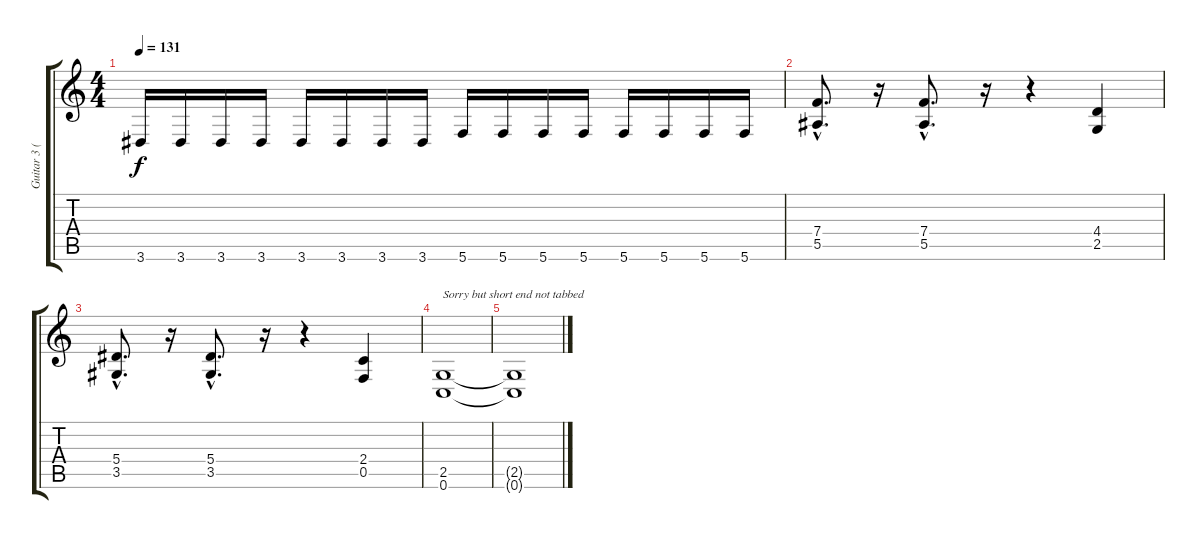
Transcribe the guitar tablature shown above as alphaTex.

\track ("Guitar 3 (6 strings)" "Guitar 3 (") {instrument distortionguitar}
\staff {score tabs}
\tuning (C4 G3 Eb3 Bb2 F2 C2) {hide}
\ts (4 4)
\tempo 131
\clef g2
\ks c
3.6.16{dy f} 3.6.16 3.6.16 3.6.16 3.6.16 3.6.16 3.6.16 3.6.16 5.6.16 5.6.16 5.6.16 5.6.16 5.6.16 5.6.16 5.6.16 5.6.16 |
(7.4{hac} 5.5{hac}).8{d volume 8} r.16 (7.4{hac} 5.5{hac}).8{d} r.16 r.4 (4.4 2.5).4 |
(5.4{hac} 3.5{hac}).8{d} r.16 (5.4{hac} 3.5{hac}).8{d} r.16 r.4 (2.4 0.5).4 |
(2.5 0.6).1{txt "Sorry but short end not tabbed"} |
(2.5{t} 0.6{t}).1
